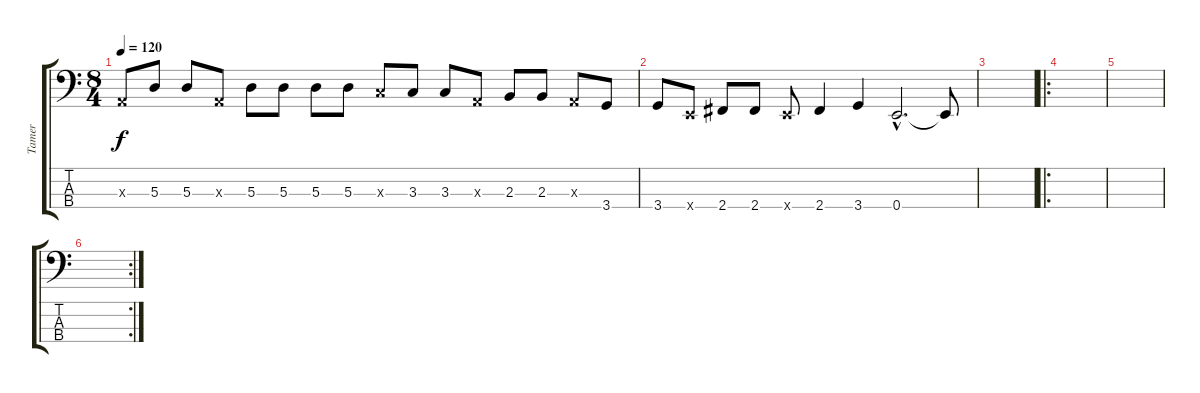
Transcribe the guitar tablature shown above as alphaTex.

\track ("Tamer" "Tamer") {instrument electricbassfinger}
\staff {score tabs}
\tuning (G2 D2 A1 E1) {hide}
\ts (8 4)
\tempo 120
\clef f4
\ks c
0.3{x}.8{dy f} 5.3.8 5.3.8 0.3{x}.8 5.3.8 5.3.8 5.3.8 5.3.8 3.3{x}.8 3.3.8 3.3.8 0.3{x}.8 2.3.8 2.3.8 0.3{x}.8 3.4.8 |
3.4.8 0.4{x}.8 2.4.8 2.4.8 0.4{x}.8 2.4.4 3.4.4 0.4{hac}.2{d} 0.4{t}.8 |
|
\ro
|
|
\rc 2
